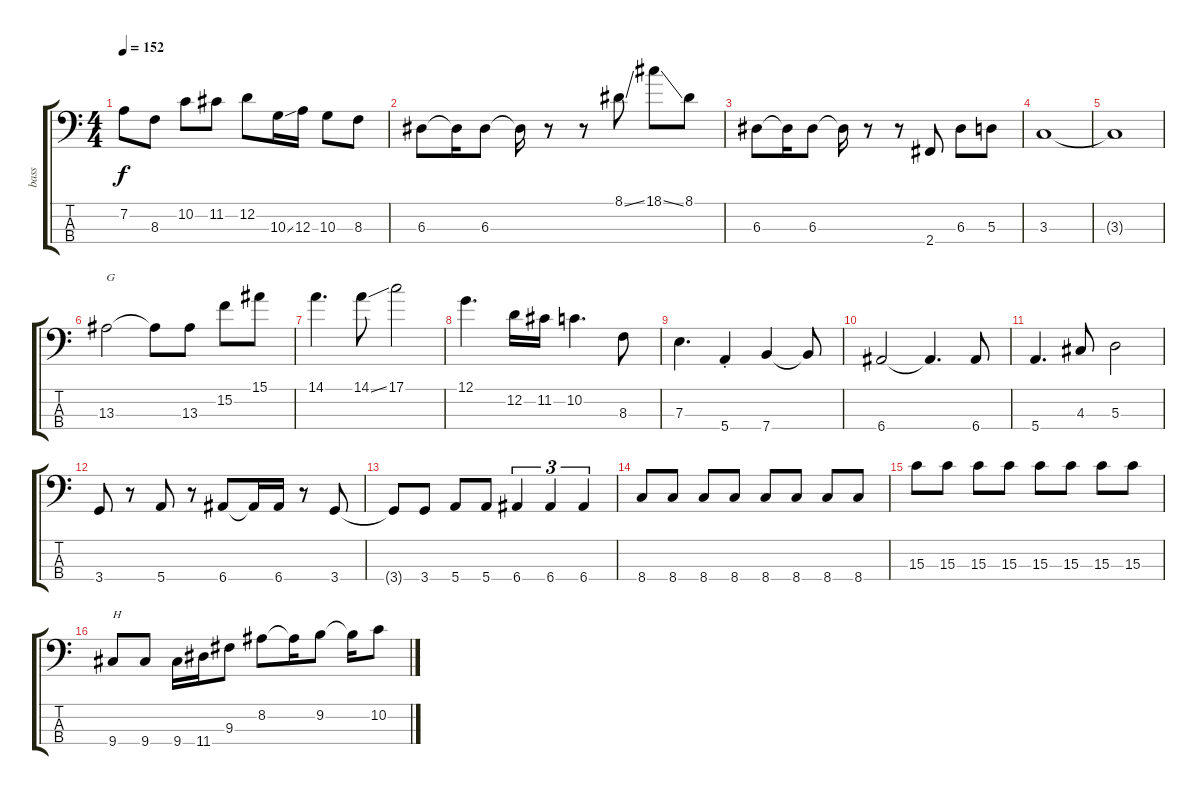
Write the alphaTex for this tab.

\track ("bass" "bass") {instrument electricbasspick}
\staff {score tabs}
\tuning (G2 D2 A1 E1) {hide}
\ts (4 4)
\tempo 152
\clef f4
\ks c
7.2.8{dy f} 8.3.8 10.2.8 11.2.8 12.2.8 10.3{ss}.16 12.3.16 10.3.8 8.3.8 |
6.3.8 6.3{t}.16 6.3.8 6.3{t}.16 r.8 r.8 8.1{ss}.8 18.1{ss}.8 8.1.8 |
6.3.8 6.3{t}.16 6.3.8 6.3{t}.16 r.8 r.8 2.4.8 6.3.8 5.3.8 |
3.3.1 |
3.3{t}.1 |
13.3.2{txt "G"} 13.3{t}.8 13.3.8 15.2.8 15.1.8 |
14.1.4{d} 14.1{ss}.8 17.1.2 |
12.1.4{d} 12.2.16 11.2.16 10.2.4{d} 8.3.8 |
7.3.4{d} 5.4{st}.4 7.4.4 7.4{t}.8 |
6.4.2 6.4{t}.4{d} 6.4.8 |
5.4.4{d} 4.3.8 5.3.2 |
3.4.8 r.8 5.4.8 r.8 6.4.8 6.4{t}.16 6.4.16 r.8 3.4.8 |
3.4{t}.8 3.4.8 5.4.8 5.4.8 6.4.4{tu (3 2)} 6.4.4{tu (3 2)} 6.4.4{tu (3 2)} |
8.4.8 8.4.8 8.4.8 8.4.8 8.4.8 8.4.8 8.4.8 8.4.8 |
15.3.8 15.3.8 15.3.8 15.3.8 15.3.8 15.3.8 15.3.8 15.3.8 |
9.4.8{txt "H"} 9.4.8 9.4.16 11.4.16 9.3.8 8.2.8 8.2{t}.16 9.2.8 9.2{t}.16 10.2.8
